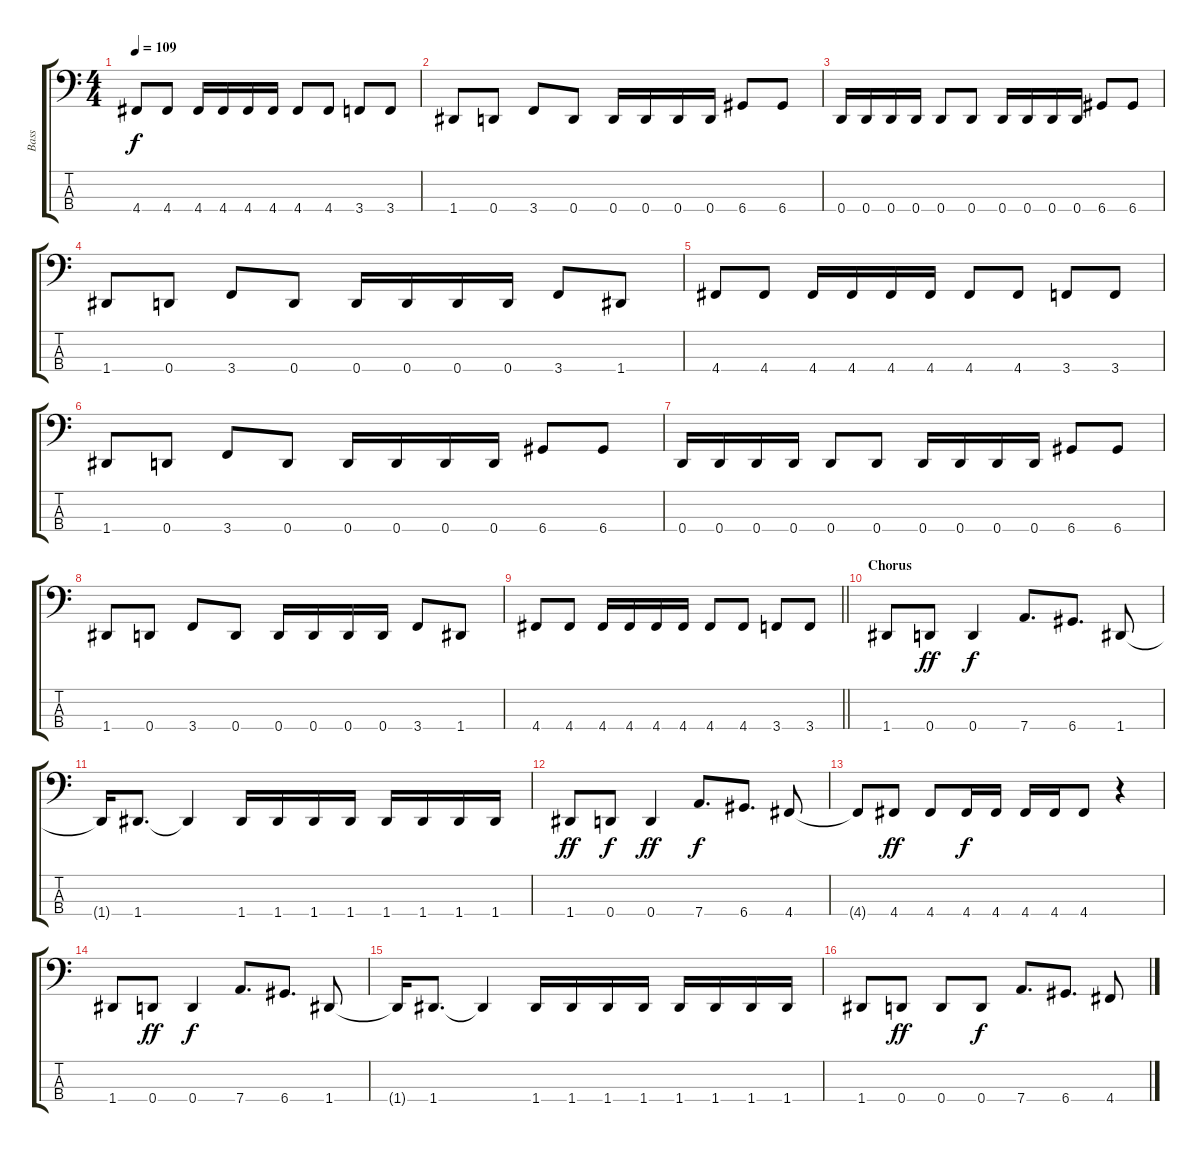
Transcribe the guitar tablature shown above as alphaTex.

\track ("Bass" "Bass") {instrument electricbasspick}
\staff {score tabs}
\tuning (G2 D2 A1 D1) {hide}
\ts (4 4)
\tempo 109
\clef f4
\ks c
4.4.8{dy f} 4.4.8 4.4.16 4.4.16 4.4.16 4.4.16 4.4.8 4.4.8 3.4.8 3.4.8 |
1.4.8 0.4.8 3.4.8 0.4.8 0.4.16 0.4.16 0.4.16 0.4.16 6.4.8 6.4.8 |
0.4.16 0.4.16 0.4.16 0.4.16 0.4.8 0.4.8 0.4.16 0.4.16 0.4.16 0.4.16 6.4.8 6.4.8 |
1.4.8 0.4.8 3.4.8 0.4.8 0.4.16 0.4.16 0.4.16 0.4.16 3.4.8 1.4.8 |
4.4.8 4.4.8 4.4.16 4.4.16 4.4.16 4.4.16 4.4.8 4.4.8 3.4.8 3.4.8 |
1.4.8 0.4.8 3.4.8 0.4.8 0.4.16 0.4.16 0.4.16 0.4.16 6.4.8 6.4.8 |
0.4.16 0.4.16 0.4.16 0.4.16 0.4.8 0.4.8 0.4.16 0.4.16 0.4.16 0.4.16 6.4.8 6.4.8 |
1.4.8 0.4.8 3.4.8 0.4.8 0.4.16 0.4.16 0.4.16 0.4.16 3.4.8 1.4.8 |
\barLineRight lightlight
4.4.8 4.4.8 4.4.16 4.4.16 4.4.16 4.4.16 4.4.8 4.4.8 3.4.8 3.4.8 |
\section ("" "Chorus")
1.4.8 0.4.8{dy ff} 0.4.4{dy f} 7.4.8{d} 6.4.8{d} 1.4.8 |
1.4{t}.16 1.4.8{d} 1.4{t}.4 1.4.16 1.4.16 1.4.16 1.4.16 1.4.16 1.4.16 1.4.16 1.4.16 |
1.4.8{dy ff} 0.4.8{dy f} 0.4.4{dy ff} 7.4.8{d dy f} 6.4.8{d} 4.4.8 |
4.4{t}.8 4.4.8{dy ff} 4.4.8 4.4.16{dy f} 4.4.16 4.4.16 4.4.16 4.4.8 r.4 |
1.4.8 0.4.8{dy ff} 0.4.4{dy f} 7.4.8{d} 6.4.8{d} 1.4.8 |
1.4{t}.16 1.4.8{d} 1.4{t}.4 1.4.16 1.4.16 1.4.16 1.4.16 1.4.16 1.4.16 1.4.16 1.4.16 |
1.4.8 0.4.8{dy ff} 0.4.8 0.4.8{dy f} 7.4.8{d} 6.4.8{d} 4.4.8
